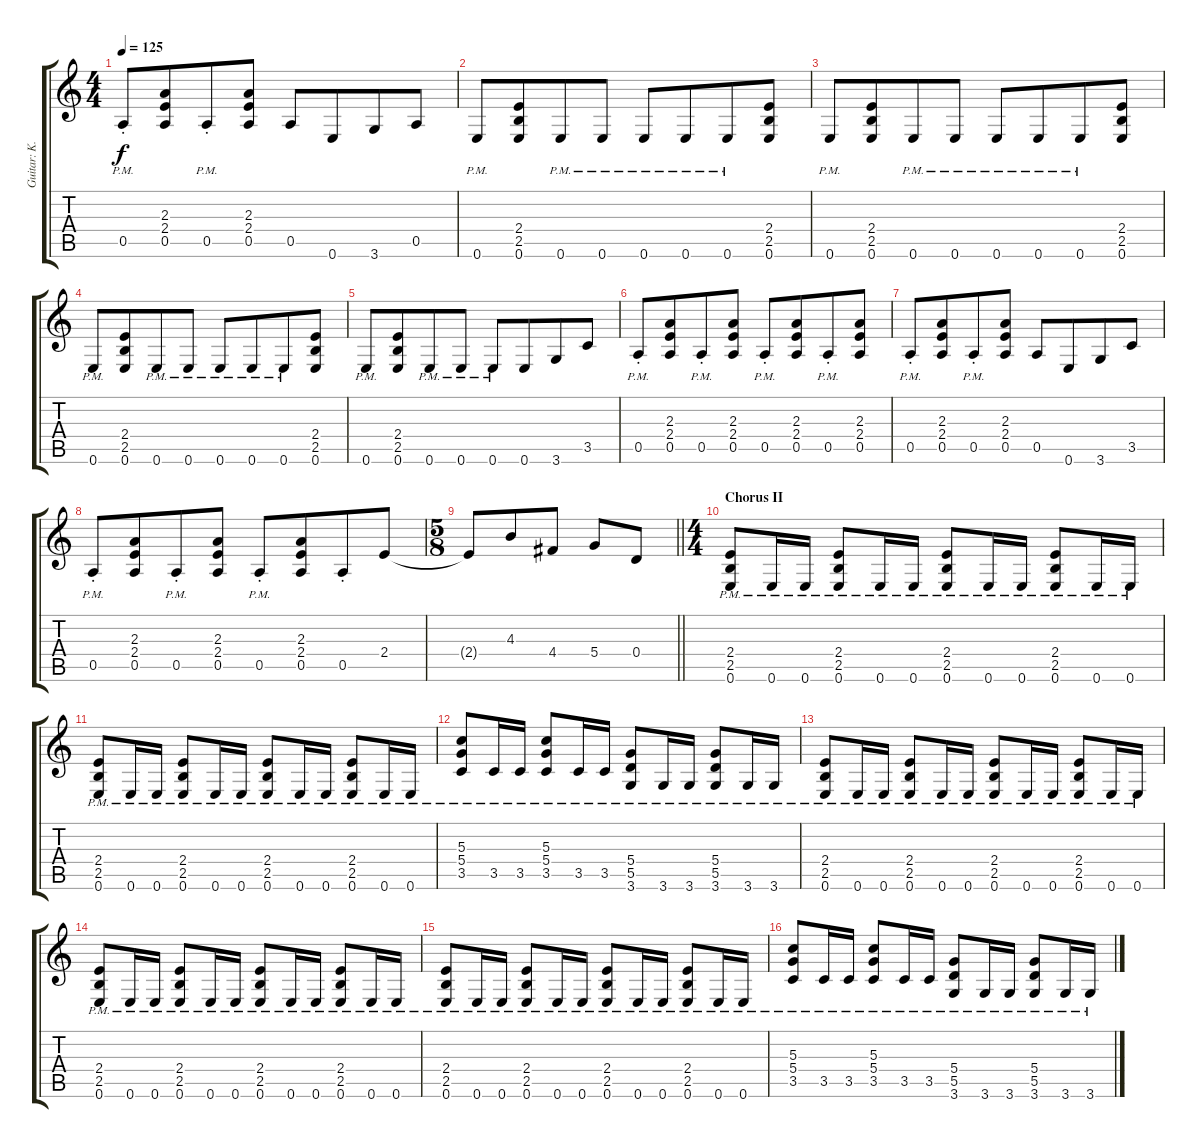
\track ("Guitar: K.K." "Guitar: K.") {instrument distortionguitar}
\staff {score tabs}
\tuning (E4 B3 G3 D3 A2 E2) {hide}
\ts (4 4)
\tempo 125
\clef g2
\ks c
0.5{pm st}.8{dy f} (2.3 2.4 0.5).8{beam merge} 0.5{pm st}.8 (2.3 2.4 0.5).8 0.5.8 0.6.8{beam merge} 3.6.8 0.5.8 |
0.6{pm}.8 (2.4 2.5 0.6).8{beam merge} 0.6{pm}.8 0.6{pm}.8 0.6{pm}.8 0.6{pm}.8{beam merge} 0.6{pm}.8 (2.4 2.5 0.6).8 |
0.6{pm}.8 (2.4 2.5 0.6).8{beam merge} 0.6{pm}.8 0.6{pm}.8 0.6{pm}.8 0.6{pm}.8{beam merge} 0.6{pm}.8 (2.4 2.5 0.6).8 |
0.6{pm}.8 (2.4 2.5 0.6).8{beam merge} 0.6{pm}.8 0.6{pm}.8 0.6{pm}.8 0.6{pm}.8{beam merge} 0.6{pm}.8 (2.4 2.5 0.6).8 |
0.6{pm}.8 (2.4 2.5 0.6).8{beam merge} 0.6{pm}.8 0.6{pm}.8 0.6{pm}.8 0.6.8{beam merge} 3.6.8 3.5.8 |
0.5{pm st}.8 (2.3 2.4 0.5).8{beam merge} 0.5{pm st}.8 (2.3 2.4 0.5).8 0.5{pm st}.8 (2.3 2.4 0.5).8{beam merge} 0.5{pm st}.8 (2.3 2.4 0.5).8 |
0.5{pm st}.8 (2.3 2.4 0.5).8{beam merge} 0.5{pm st}.8 (2.3 2.4 0.5).8 0.5.8 0.6.8{beam merge} 3.6.8 3.5.8 |
0.5{pm st}.8 (2.3 2.4 0.5).8{beam merge} 0.5{pm st}.8 (2.3 2.4 0.5).8 0.5{pm st}.8 (2.3 2.4 0.5).8{beam merge} 0.5{st}.8 2.4.8 |
\ts (5 8)
\barLineRight lightlight
2.4{t}.8 4.3.8 4.4.8 5.4.8 0.4.8 |
\ts (4 4)
\section ("" "Chorus II")
(2.4{pm} 2.5{pm} 0.6{pm}).8 0.6{pm}.16 0.6{pm}.16 (2.4{pm} 2.5{pm} 0.6{pm}).8 0.6{pm}.16 0.6{pm}.16 (2.4{pm} 2.5{pm} 0.6{pm}).8 0.6{pm}.16 0.6{pm}.16 (2.4{pm} 2.5{pm} 0.6{pm}).8 0.6{pm}.16 0.6{pm}.16 |
(2.4{pm} 2.5{pm} 0.6{pm}).8 0.6{pm}.16 0.6{pm}.16 (2.4{pm} 2.5{pm} 0.6{pm}).8 0.6{pm}.16 0.6{pm}.16 (2.4{pm} 2.5{pm} 0.6{pm}).8 0.6{pm}.16 0.6{pm}.16 (2.4{pm} 2.5{pm} 0.6{pm}).8 0.6{pm}.16 0.6{pm}.16 |
(5.3{pm} 5.4{pm} 3.5{pm}).8 3.5{pm}.16 3.5{pm}.16 (5.3{pm} 5.4{pm} 3.5{pm}).8 3.5{pm}.16 3.5{pm}.16 (5.4{pm} 5.5{pm} 3.6{pm}).8 3.6{pm}.16 3.6{pm}.16 (5.4{pm} 5.5{pm} 3.6{pm}).8 3.6{pm}.16 3.6{pm}.16 |
(2.4{pm} 2.5{pm} 0.6{pm}).8 0.6{pm}.16 0.6{pm}.16 (2.4{pm} 2.5{pm} 0.6{pm}).8 0.6{pm}.16 0.6{pm}.16 (2.4{pm} 2.5{pm} 0.6{pm}).8 0.6{pm}.16 0.6{pm}.16 (2.4{pm} 2.5{pm} 0.6{pm}).8 0.6{pm}.16 0.6{pm}.16 |
(2.4{pm} 2.5{pm} 0.6{pm}).8 0.6{pm}.16 0.6{pm}.16 (2.4{pm} 2.5{pm} 0.6{pm}).8 0.6{pm}.16 0.6{pm}.16 (2.4{pm} 2.5{pm} 0.6{pm}).8 0.6{pm}.16 0.6{pm}.16 (2.4{pm} 2.5{pm} 0.6{pm}).8 0.6{pm}.16 0.6{pm}.16 |
(2.4{pm} 2.5{pm} 0.6{pm}).8 0.6{pm}.16 0.6{pm}.16 (2.4{pm} 2.5{pm} 0.6{pm}).8 0.6{pm}.16 0.6{pm}.16 (2.4{pm} 2.5{pm} 0.6{pm}).8 0.6{pm}.16 0.6{pm}.16 (2.4{pm} 2.5{pm} 0.6{pm}).8 0.6{pm}.16 0.6{pm}.16 |
(5.3{pm} 5.4{pm} 3.5{pm}).8 3.5{pm}.16 3.5{pm}.16 (5.3{pm} 5.4{pm} 3.5{pm}).8 3.5{pm}.16 3.5{pm}.16 (5.4{pm} 5.5{pm} 3.6{pm}).8 3.6{pm}.16 3.6{pm}.16 (5.4{pm} 5.5{pm} 3.6{pm}).8 3.6{pm}.16 3.6{pm}.16
